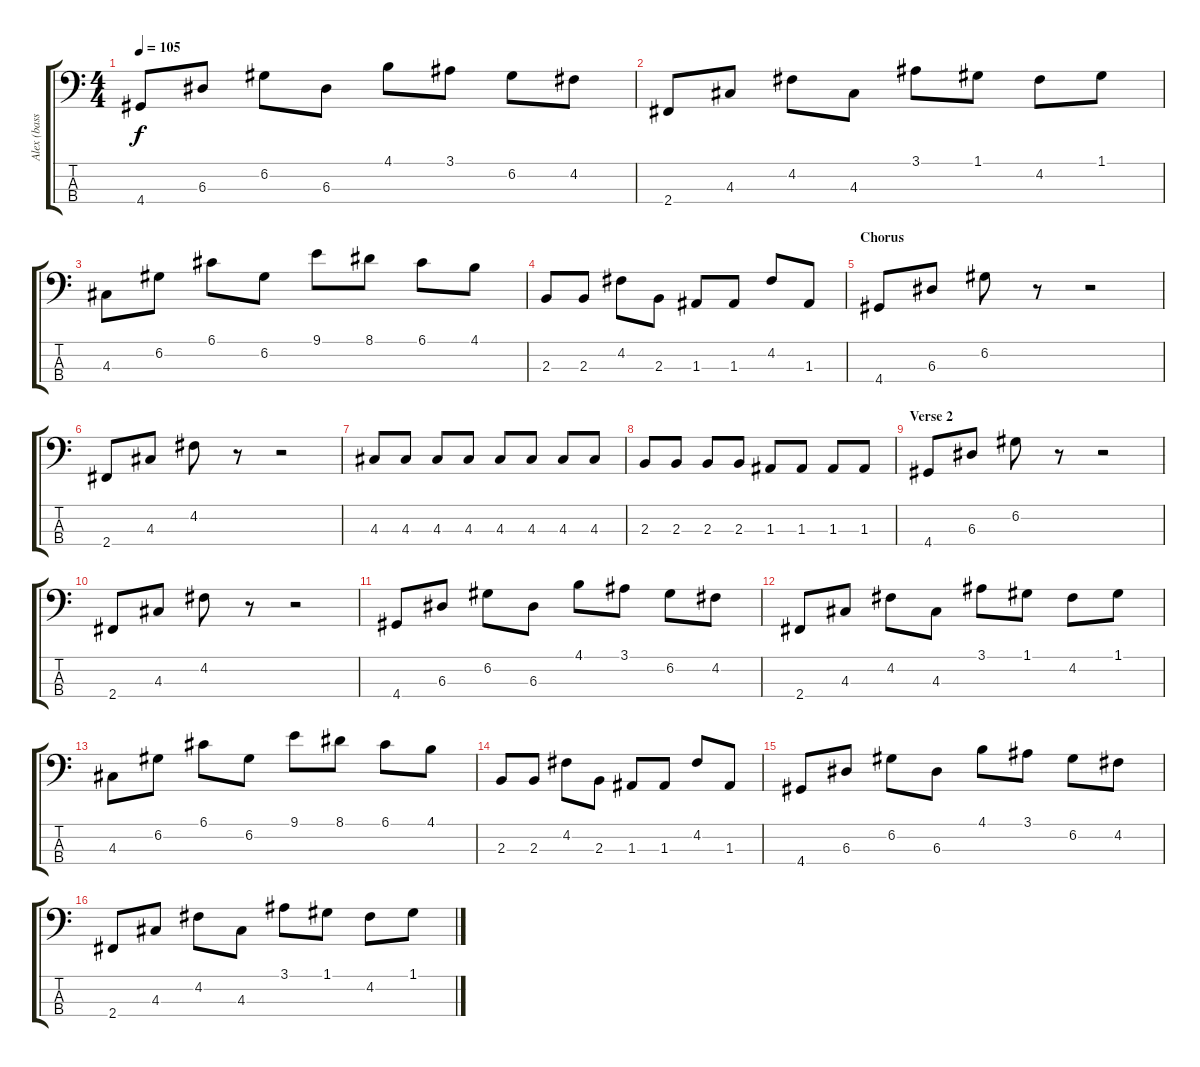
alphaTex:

\track ("Alex (bass)" "Alex (bass") {instrument electricbasspick}
\staff {score tabs}
\tuning (G2 D2 A1 E1) {hide}
\ts (4 4)
\tempo 105
\clef f4
\ks c
4.4.8{dy f} 6.3.8 6.2.8 6.3.8 4.1.8 3.1.8 6.2.8 4.2.8 |
2.4.8 4.3.8 4.2.8 4.3.8 3.1.8 1.1.8 4.2.8 1.1.8 |
4.3.8 6.2.8 6.1.8 6.2.8 9.1.8 8.1.8 6.1.8 4.1.8 |
2.3.8 2.3.8 4.2.8 2.3.8 1.3.8 1.3.8 4.2.8 1.3.8 |
\section ("" "Chorus")
4.4.8 6.3.8 6.2.8 r.8 r.2 |
2.4.8 4.3.8 4.2.8 r.8 r.2 |
4.3.8 4.3.8 4.3.8 4.3.8 4.3.8 4.3.8 4.3.8 4.3.8 |
2.3.8 2.3.8 2.3.8 2.3.8 1.3.8 1.3.8 1.3.8 1.3.8 |
\section ("" "Verse 2")
4.4.8 6.3.8 6.2.8 r.8 r.2 |
2.4.8 4.3.8 4.2.8 r.8 r.2 |
4.4.8 6.3.8 6.2.8 6.3.8 4.1.8 3.1.8 6.2.8 4.2.8 |
2.4.8 4.3.8 4.2.8 4.3.8 3.1.8 1.1.8 4.2.8 1.1.8 |
4.3.8 6.2.8 6.1.8 6.2.8 9.1.8 8.1.8 6.1.8 4.1.8 |
2.3.8 2.3.8 4.2.8 2.3.8 1.3.8 1.3.8 4.2.8 1.3.8 |
4.4.8 6.3.8 6.2.8 6.3.8 4.1.8 3.1.8 6.2.8 4.2.8 |
2.4.8 4.3.8 4.2.8 4.3.8 3.1.8 1.1.8 4.2.8 1.1.8
